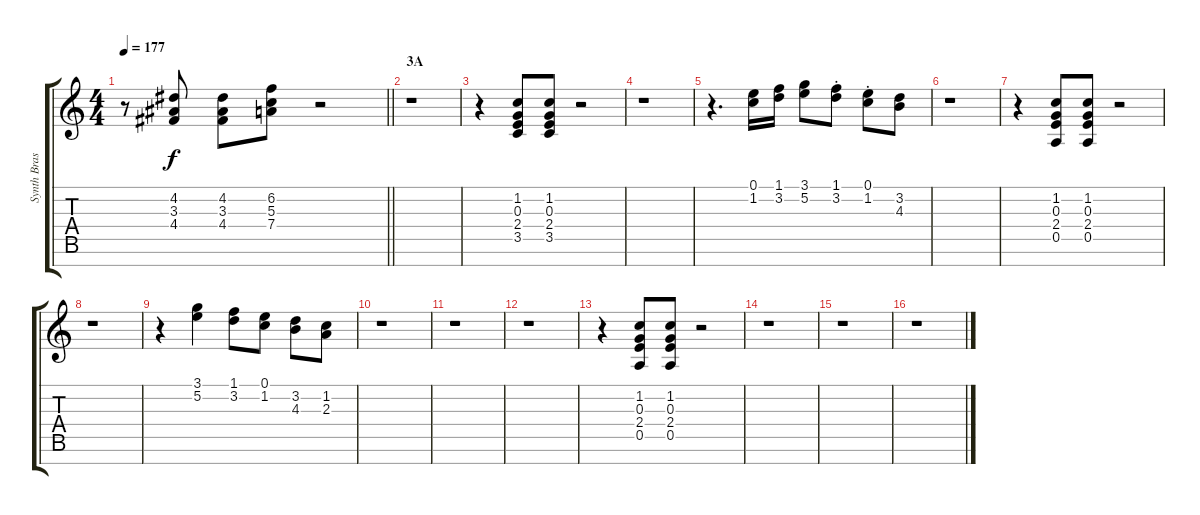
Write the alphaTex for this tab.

\track ("Synth Brass" "Synth Bras") {instrument brasssection}
\staff {score tabs}
\tuning (E5 B4 G4 D4 A3 E3 B2) {hide}
\ts (4 4)
\tempo 177
\clef g2
\barLineRight lightlight
\ks c
r.8{dy f} (4.2 3.3 4.4).8 (4.2 3.3 4.4).8 (6.2 5.3 7.4).8 r.2 |
\section ("" "3A")
r.1 |
r.4 (1.2 0.3 2.4 3.5).8 (1.2 0.3 2.4 3.5).8 r.2 |
r.1 |
r.4{d} (0.1 1.2).16 (1.1 3.2).16 (3.1 5.2).8 (1.1{st} 3.2{st}).8 (0.1{st} 1.2{st}).8 (3.2 4.3).8 |
r.1 |
r.4 (1.2 0.3 2.4 0.5).8 (1.2 0.3 2.4 0.5).8 r.2 |
r.1 |
r.4 (3.1 5.2).4 (1.1 3.2).8 (0.1 1.2).8 (3.2 4.3).8 (1.2 2.3).8 |
r.1 |
r.1 |
r.1 |
r.4 (1.2 0.3 2.4 0.5).8 (1.2 0.3 2.4 0.5).8 r.2 |
r.1 |
r.1 |
r.1
